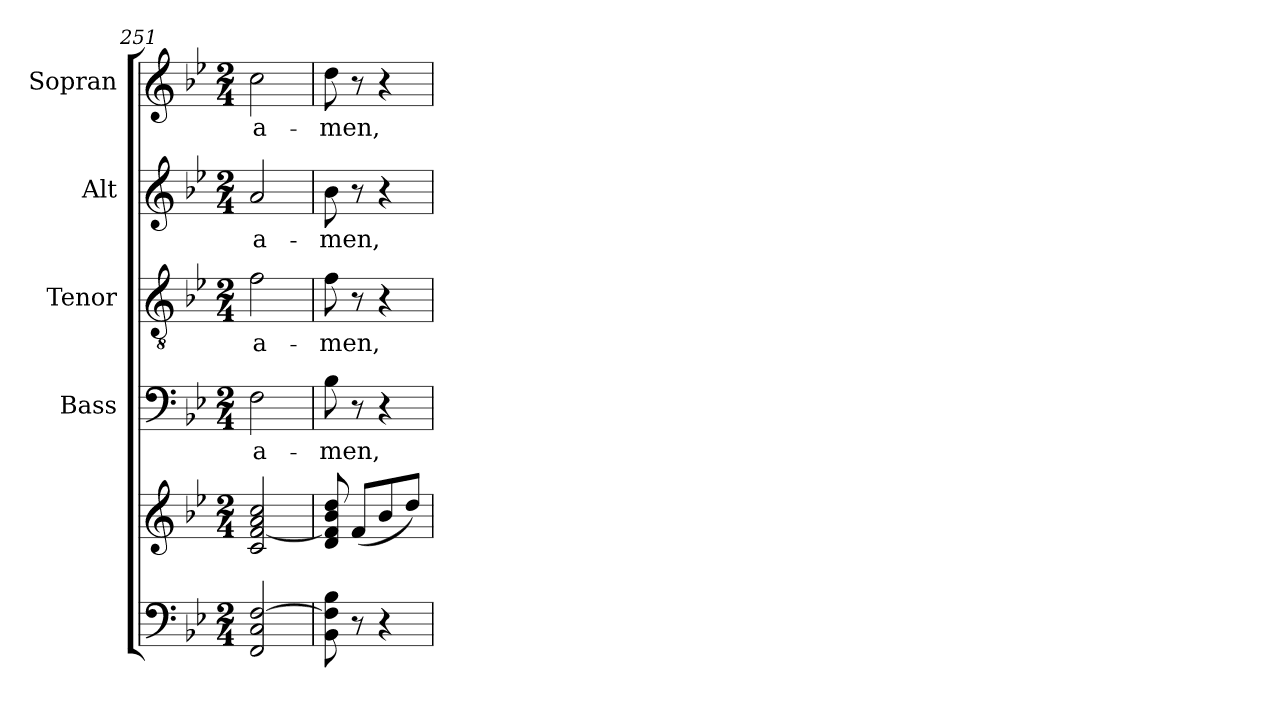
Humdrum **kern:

**kern	**kern	**kern	**text	**kern	**text	**kern	**text	**kern	**text
*part5	*part5	*part4	*part4	*part3	*part3	*part2	*part2	*part1	*part1
*staff6	*staff5	*staff4	*staff4	*staff3	*staff3	*staff2	*staff2	*staff1	*staff1
*	*	*I"Bass	*	*I"Tenor	*	*I"Alt	*	*I"Sopran	*
*	*	*I'B.	*	*I'T.	*	*I'A.	*	*I'S.	*
*clefF4	*clefG2	*clefF4	*	*clefGv2	*	*clefG2	*	*clefG2	*
*k[b-e-]	*k[b-e-]	*k[b-e-]	*	*k[b-e-]	*	*k[b-e-]	*	*k[b-e-]	*
*B-:	*B-:	*B-:	*	*B-:	*	*B-:	*	*B-:	*
*M2/4	*M2/4	*M2/4	*	*M2/4	*	*M2/4	*	*M2/4	*
=251	=251	=251	=251	=251	=251	=251	=251	=251	=251
!	!	!	!LO:LY:b	!	!LO:LY:b	!	!LO:LY:b	!	!LO:LY:b
2FF/ 2C/ [2F/	2c/ [2f/ 2a/ 2cc/	2F\	a-	2f\	a-	2a/	a-	2cc\	a-
=252	=252	=252	=252	=252	=252	=252	=252	=252	=252
!	!	!	!LO:LY:b	!	!LO:LY:b	!	!LO:LY:b	!	!LO:LY:b
8BB-\ 8F\] 8B-\	8d/ 8f/] 8b-/ 8dd/	8B-\	-men,	8f\	-men,	8b-\	-men,	8dd\	-men,
8r	(<8f/L	8r	.	8r	.	8r	.	8r	.
4r	8b-/	4r	.	4r	.	4r	.	4r	.
.	8dd/J)	.	.	.	.	.	.	.	.
=	=	=	=	=	=	=	=	=	=
*-	*-	*-	*-	*-	*-	*-	*-	*-	*-
